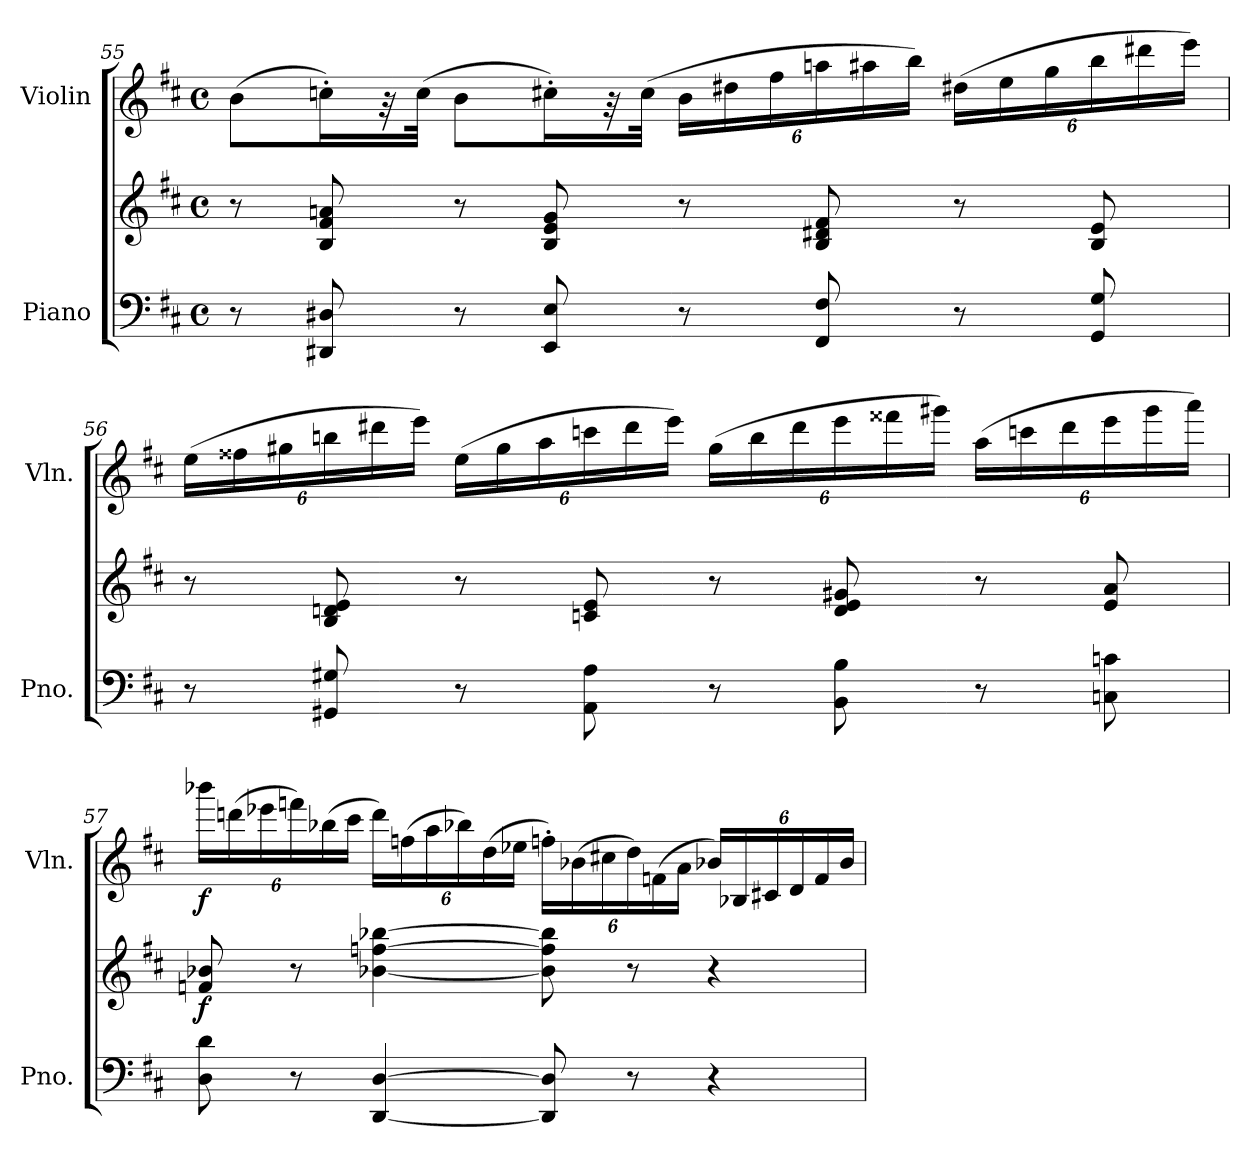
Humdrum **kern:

**kern	**kern	**dynam	**kern	**dynam
*part2	*part2	*part2	*part1	*part1
*staff3	*staff2	*staff2/3	*staff1	*staff1
*I"Piano	*	*	*I"Violin	*
*I'Pno.	*	*	*I'Vln.	*
!!LO:LB:g=z
*clefF4	*clefG2	*	*clefG2	*
*k[f#c#]	*k[f#c#]	*	*k[f#c#]	*
*M4/4	*M4/4	*	*M4/4	*
*met(c)	*met(c)	*	*met(c)	*
=55	=55	=55	=55	=55
8r	8r	.	(8b\L	.
8DD#X/ 8D#X/	8B/ 8f#/ 8an/	.	16ccn'\L)	.
.	.	.	32rg	.
.	.	.	(32cc\JJk	.
8r	8r	.	8b\L	.
8EE/ 8E/	8B/ 8e/ 8g/	.	16cc#X'\L)	.
.	.	.	32rg	.
.	.	.	(32cc#\JJk	.
*	*	*	*Xbrackettup	*
8r	8r	.	24b\LL	.
.	.	.	24dd#X\	.
.	.	.	24ff#\	.
8FF#/ 8F#/	8B/ 8d#X/ 8f#/	.	24aan\	.
.	.	.	24aa#X\	.
.	.	.	24bb\JJ)	.
8r	8r	.	(24dd#X\LL	.
.	.	.	24ee\	.
.	.	.	24gg\	.
8GG/ 8G/	8B/ 8e/	.	24bb\	.
.	.	.	24ddd#X\	.
.	.	.	24eee\JJ)	.
!!LO:LB:g=z
=56	=56	=56	=56	=56
8r	8r	.	(24ee\LL	.
.	.	.	24ff##X\	.
.	.	.	24gg#X\	.
8GG#X/ 8G#X/	8B/ 8dn/ 8e/	.	24bbn\	.
.	.	.	24ddd#X\	.
.	.	.	24eee\JJ)	.
8r	8r	.	(24ee\LL	.
.	.	.	24gg#\	.
.	.	.	24aa\	.
8AA\ 8A\	8cn/ 8e/	.	24cccn\	.
.	.	.	24ddd#\	.
.	.	.	24eee\JJ)	.
8r	8r	.	(24gg#\LL	.
.	.	.	24bb\	.
.	.	.	24ddd#\	.
8BB\ 8B\	8d/ 8e/ 8g#X/	.	24eee\	.
.	.	.	24fff##X\	.
.	.	.	24ggg#X\JJ)	.
8r	8r	.	(24aa\LL	.
.	.	.	24cccn\	.
.	.	.	24ddd#\	.
8Cn\ 8cn\	8e/ 8a/	.	24eee\	.
.	.	.	24ggg#\	.
.	.	.	24aaa\JJ)	.
!!LO:PB:g=z
=57	=57	=57	=57	=57
!	!	!LO:DY:b	!	!LO:DY:b
8D\ 8d\	8fn/ 8b-X/	f	24bbb-X\LL	f
.	.	.	(24dddn\	.
.	.	.	24eee-X\	.
8r	8r	.	24fffn\)	.
.	.	.	(24bb-X\	.
.	.	.	24ccc#\JJ	.
[4DD/ [4D/	[4b-X\ [4ffn\ [4bb-X\	.	24ddd\LL)	.
.	.	.	(24ffn\	.
.	.	.	24aa\	.
.	.	.	24bb-X\)	.
.	.	.	(24dd\	.
.	.	.	24ee-X\JJ	.
8DD/] 8D/]	8b-\] 8ff\] 8bb-\]	.	24ffn'\LL)	.
.	.	.	(24b-X\	.
.	.	.	24cc#X\	.
8r	8r	.	24dd\)	.
.	.	.	(24fn\	.
.	.	.	24a\JJ	.
4r	4r	.	24b-X/LL)	.
.	.	.	24B-X/	.
.	.	.	24c#X/	.
.	.	.	24d/	.
.	.	.	24f/	.
.	.	.	24b-/JJ	.
=	=	=	=	=
*-	*-	*-	*-	*-
